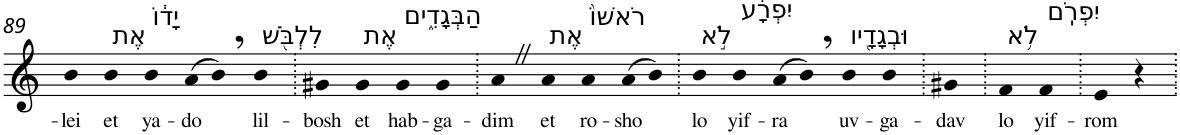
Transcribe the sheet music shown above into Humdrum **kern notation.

**kern	**text
*part1	*part1
*staff1	*staff1
*I"Piano	*
*I'Pno	*
!!LO:PB:g=z
*clefG2	*
*k[]	*
=89	=89
!	!LO:LY:b
4b	-lei
!LO:TX:a:t=אֶת	!
!	!LO:LY:b
4b	et
!LO:TX:a:t=יָד֔וֹ	!
!	!LO:LY:b
4b	ya-
!	!LO:LY:b
(>8a	-do
8b,)	.
!LO:TX:a:t=לִלְבֹּ֖שׁ	!
!	!LO:LY:b
4b	lil-
=90.	=90.
!	!LO:LY:b
4g#X	-bosh
!LO:TX:a:t=אֶת	!
!	!LO:LY:b
4g#	et
!LO:TX:a:t=הַבְּגָדִ֑ים	!
!	!LO:LY:b
4g#	hab-
!	!LO:LY:b
4g#	-ga-
=91.	=91.
!	!LO:LY:b
4aZ	-dim
!LO:TX:a:t=אֶת	!
!	!LO:LY:b
4a	et
!LO:TX:a:t=רֹאשׁוֹ֙	!
!	!LO:LY:b
4a	ro-
!	!LO:LY:b
(>8a	-sho
8b)	.
=92.	=92.
!LO:TX:a:t=לֹ֣א	!
!	!LO:LY:b
4b	lo
!LO:TX:a:t=יִפְרָ֔ע	!
!	!LO:LY:b
4b	yif-
!	!LO:LY:b
(>8a	-ra
8b,)	.
!LO:TX:a:t=וּבְגָדָ֖יו	!
!	!LO:LY:b
4b	uv-
!	!LO:LY:b
4b	-ga-
=93.	=93.
!	!LO:LY:b
4g#X	-dav
=94.	=94.
!LO:TX:a:t=לֹ֥א	!
!	!LO:LY:b
4f	lo
!LO:TX:a:t=יִפְרֹֽם	!
!	!LO:LY:b
4f	yif-
=95.	=95.
!	!LO:LY:b
4e	-rom
4r	.
=.	=.
*-	*-
